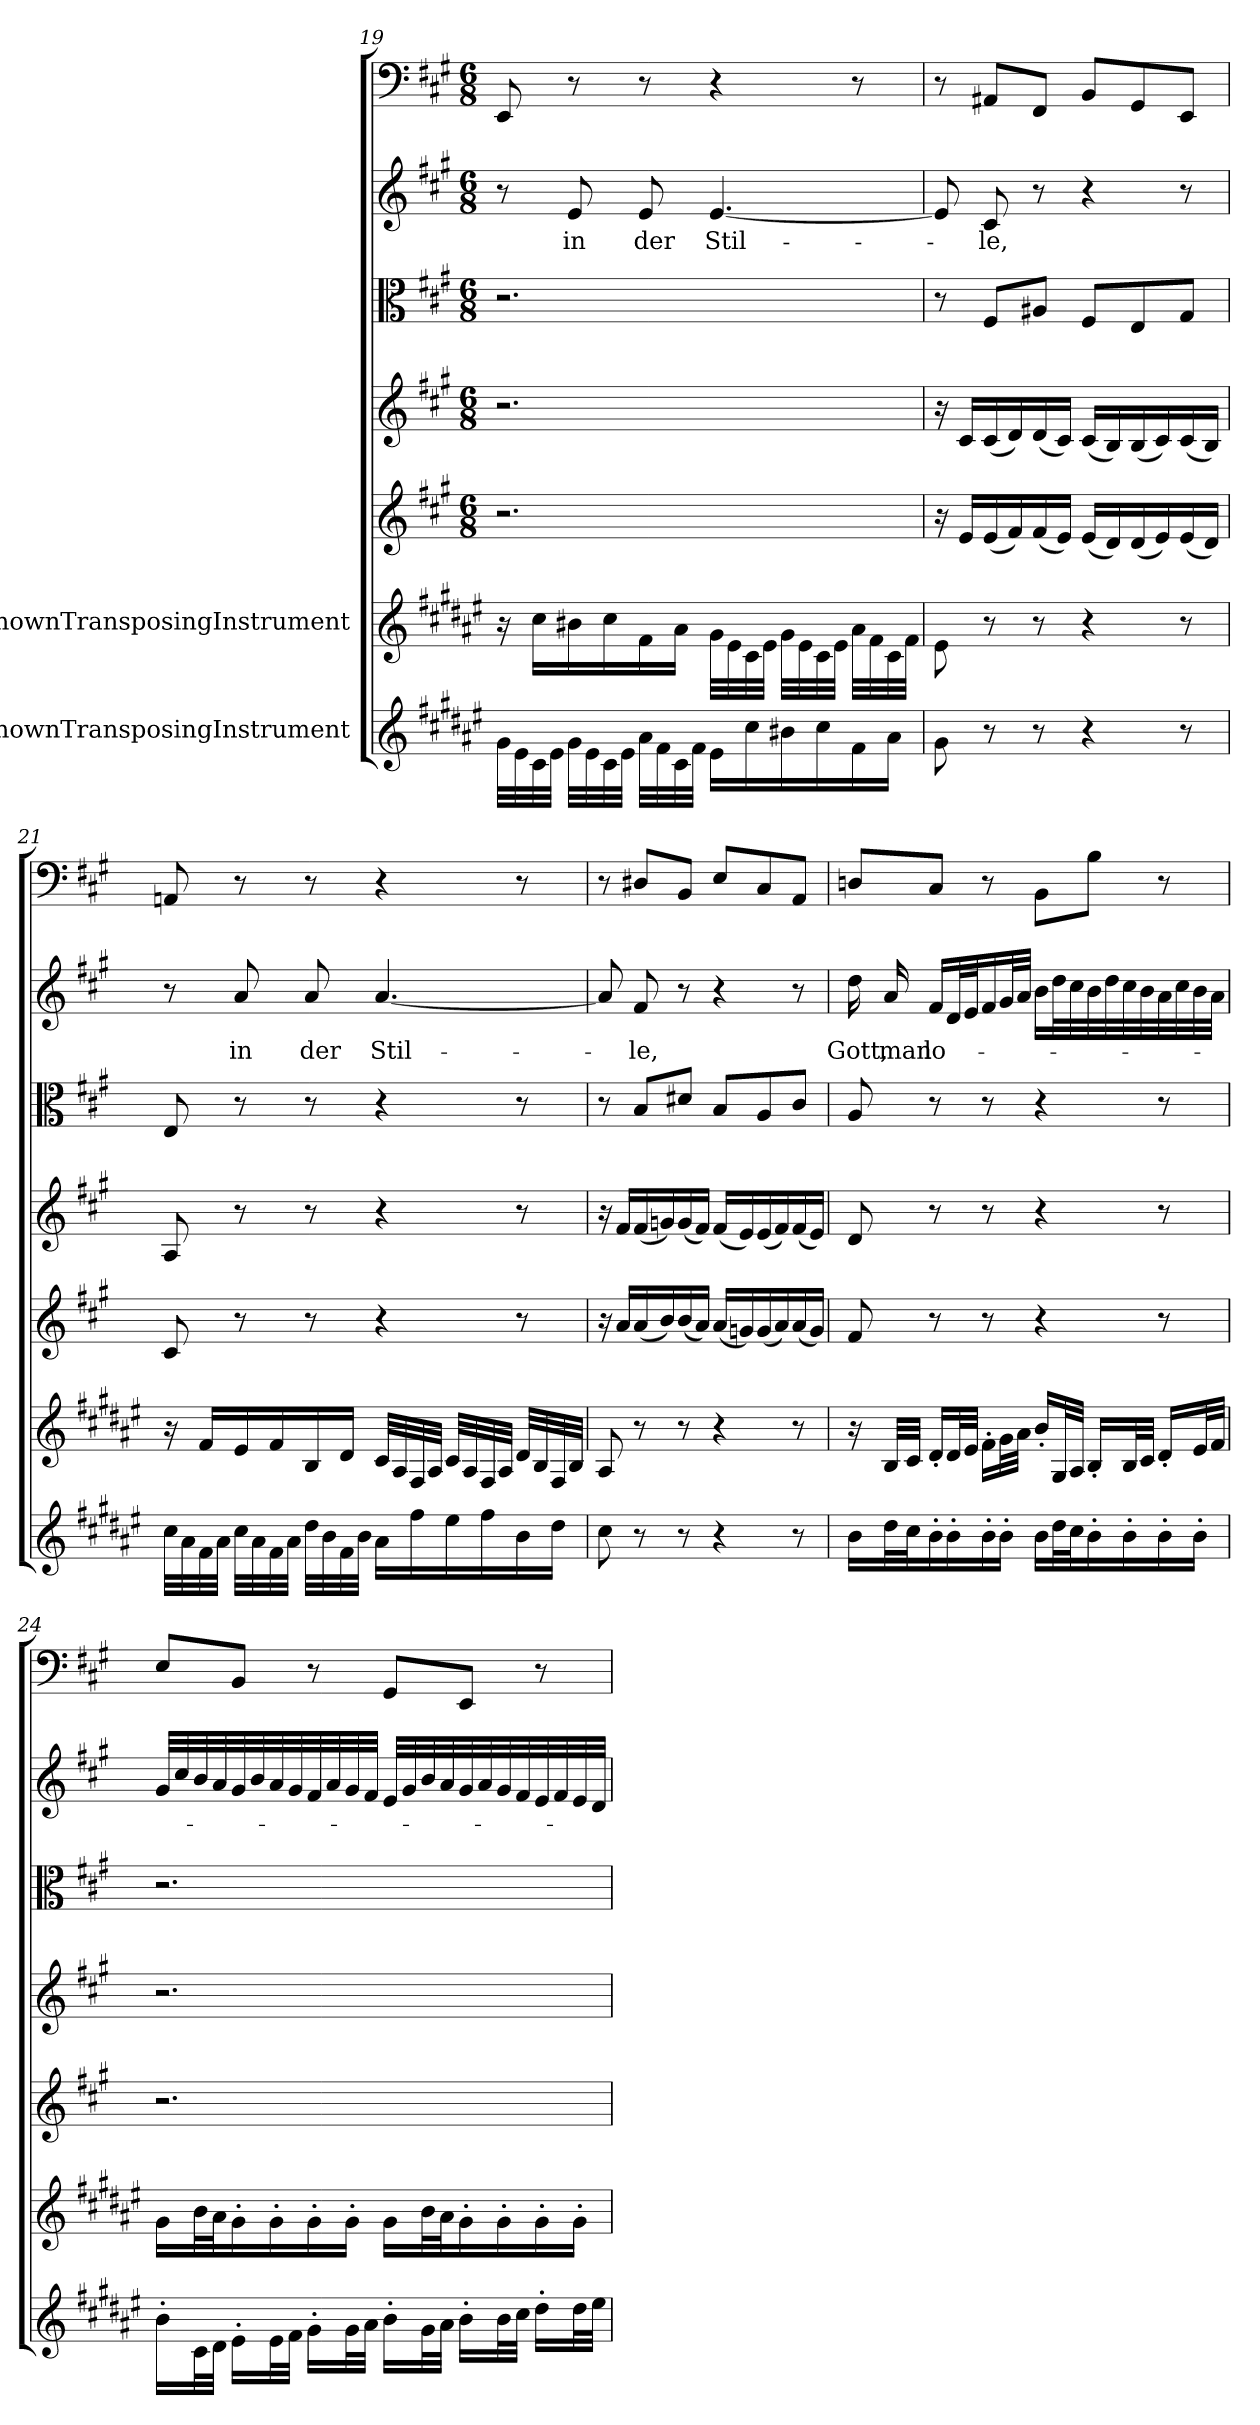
**kern	**kern	**kern	**kern	**kern	**kern	**text	**kern
*part7	*part6	*part5	*part4	*part3	*part2	*part2	*part1
*staff7	*staff6	*staff5	*staff4	*staff3	*staff2	*staff2	*staff1
*I"UnknownTransposingInstrument	*I"UnknownTransposingInstrument	*	*	*	*	*	*
*clefG2	*clefG2	*clefG2	*clefG2	*clefC3	*clefG2	*	*clefF4
*ITrd-2c-3	*ITrd-2c-3	*	*	*	*	*	*
*k[f#c#g#]	*k[f#c#g#]	*k[f#c#g#]	*k[f#c#g#]	*k[f#c#g#]	*k[f#c#g#]	*	*k[f#c#g#]
*	*	*M6/8	*M6/8	*M6/8	*M6/8	*	*M6/8
=19	=19	=19	=19	=19	=19	=19	=19
32b\LLL	16r	2.r	2.r	2.r	8r	.	8EE/
32g#\	.	.	.	.	.	.	.
32e\	16ee\LL	.	.	.	.	.	.
32g#\JJJ	.	.	.	.	.	.	.
32b\LLL	16dd#X\	.	.	.	8e/	in	8r
32g#\	.	.	.	.	.	.	.
32e\	16ee\	.	.	.	.	.	.
32g#\JJJ	.	.	.	.	.	.	.
32cc#\LLL	16a\	.	.	.	8e/	der	8r
32a\	.	.	.	.	.	.	.
32e\	16cc#\JJ	.	.	.	.	.	.
32a\JJJ	.	.	.	.	.	.	.
16g#\LL	32b\LLL	.	.	.	[4.e/	Stil-	4r
.	32g#\	.	.	.	.	.	.
16ee\	32e\	.	.	.	.	.	.
.	32g#\JJJ	.	.	.	.	.	.
16dd#X\	32b\LLL	.	.	.	.	.	.
.	32g#\	.	.	.	.	.	.
16ee\	32e\	.	.	.	.	.	.
.	32g#\JJJ	.	.	.	.	.	.
16a\	32cc#\LLL	.	.	.	.	.	8r
.	32a\	.	.	.	.	.	.
16cc#\JJ	32e\	.	.	.	.	.	.
.	32a\JJJ	.	.	.	.	.	.
=20	=20	=20	=20	=20	=20	=20	=20
8b\	8g#\	16r	16r	8r	8e/]	.	8r
.	.	16e/LL	16c#/LL	.	.	.	.
8r	8r	(16e/	(16c#/	8F#/L	8c#/	-le,	8AA#X/L
.	.	16f#/)	16d/)	.	.	.	.
8r	8r	(16f#/	(16d/	8A#X/J	8r	.	8FF#/J
.	.	16e/JJ)	16c#/JJ)	.	.	.	.
4r	4r	(16e/LL	(16c#/LL	8F#/L	4r	.	8BB/L
.	.	16d/)	16B/)	.	.	.	.
.	.	(16d/	(16B/	8E/	.	.	8GG#/
.	.	16e/)	16c#/)	.	.	.	.
8r	8r	(16e/	(16c#/	8G#/J	8r	.	8EE/J
.	.	16d/JJ)	16B/JJ)	.	.	.	.
=21	=21	=21	=21	=21	=21	=21	=21
32ee\LLL	16r	8c#/	8A/	8E/	8r	.	8AAn/
32cc#\	.	.	.	.	.	.	.
32a\	16a/LL	.	.	.	.	.	.
32cc#\JJJ	.	.	.	.	.	.	.
32ee\LLL	16g#/	8r	8r	8r	8a/	in	8r
32cc#\	.	.	.	.	.	.	.
32a\	16a/	.	.	.	.	.	.
32cc#\JJJ	.	.	.	.	.	.	.
32ff#\LLL	16d/	8r	8r	8r	8a/	der	8r
32dd\	.	.	.	.	.	.	.
32a\	16f#/JJ	.	.	.	.	.	.
32dd\JJJ	.	.	.	.	.	.	.
16cc#\LL	32e/LLL	4r	4r	4r	[4.a/	Stil-	4r
.	32c#/	.	.	.	.	.	.
16aa\	32A/	.	.	.	.	.	.
.	32c#/JJJ	.	.	.	.	.	.
16gg#\	32e/LLL	.	.	.	.	.	.
.	32c#/	.	.	.	.	.	.
16aa\	32A/	.	.	.	.	.	.
.	32c#/JJJ	.	.	.	.	.	.
16dd\	32f#/LLL	8r	8r	8r	.	.	8r
.	32d/	.	.	.	.	.	.
16ff#\JJ	32A/	.	.	.	.	.	.
.	32d/JJJ	.	.	.	.	.	.
=22	=22	=22	=22	=22	=22	=22	=22
8ee\	8c#/	16r	16r	8r	8a/]	.	8r
.	.	16a/LL	16f#/LL	.	.	.	.
8r	8r	(16a/	(16f#/	8B/L	8f#/	-le,	8D#X/L
.	.	16b/)	16gn/)	.	.	.	.
8r	8r	(16b/	(16g/	8d#X/J	8r	.	8BB/J
.	.	16a/JJ)	16f#/JJ)	.	.	.	.
4r	4r	(16a/LL	(16f#/LL	8B/L	4r	.	8E/L
.	.	16gn/)	16e/)	.	.	.	.
.	.	(16g/	(16e/	8A/	.	.	8C#/
.	.	16a/)	16f#/)	.	.	.	.
8r	8r	(16a/	(16f#/	8c#/J	8r	.	8AA/J
.	.	16g/JJ)	16e/JJ)	.	.	.	.
=23	=23	=23	=23	=23	=23	=23	=23
16dd\LL	16r	8f#/	8d/	8A/	16dd\	Gott,	8Dn/L
32ff#\L	32d/LLL	.	.	.	16a/	man	.
32ee\J	32e/JJJ	.	.	.	.	.	.
16dd'\	16f#'/LL	8r	8r	8r	16f#/LL	lo-	8C#/J
16dd'\	32f#/L	.	.	.	32d/L	.	.
.	32g#/JJJ	.	.	.	32e/J	.	.
16dd'\	16a'\LL	8r	8r	8r	16f#/	.	8r
16dd'\JJ	32b\L	.	.	.	32g#/L	.	.
.	32cc#\JJJ	.	.	.	32a/JJJ	.	.
16dd\LL	16dd'/LL	4r	4r	4r	16b\LL	.	8BB\L
32ff#\L	32B/L	.	.	.	32dd\L	.	.
32ee\J	32c#/JJJ	.	.	.	32cc#\	.	.
16dd'\	16d'/LL	.	.	.	32b\	.	8B\J
.	.	.	.	.	32dd\	.	.
16dd'\	32d/L	.	.	.	32cc#\	.	.
.	32e/JJJ	.	.	.	32b\	.	.
16dd'\	16f#'/LL	8r	8r	8r	32a\	.	8r
.	.	.	.	.	32cc#\	.	.
16dd'\JJ	32g#/L	.	.	.	32b\	.	.
.	32a/JJJ	.	.	.	32a\JJJ	.	.
=24	=24	=24	=24	=24	=24	=24	=24
16dd'\LL	16b\LL	2.r	2.r	2.r	32g#/LLL	.	8E/L
.	.	.	.	.	32cc#/	.	.
32e\L	32dd\L	.	.	.	32b/	.	.
32f#\JJJ	32cc#\J	.	.	.	32a/	.	.
16g#'\LL	16b'\	.	.	.	32g#/	.	8BB/J
.	.	.	.	.	32b/	.	.
32g#\L	16b'\	.	.	.	32a/	.	.
32a\JJJ	.	.	.	.	32g#/	.	.
16b'\LL	16b'\	.	.	.	32f#/	.	8r
.	.	.	.	.	32a/	.	.
32b\L	16b'\JJ	.	.	.	32g#/	.	.
32cc#\JJJ	.	.	.	.	32f#/JJJ	.	.
16dd'\LL	16b\LL	.	.	.	32e/LLL	.	8GG#/L
.	.	.	.	.	32g#/	.	.
32b\L	32dd\L	.	.	.	32b/	.	.
32cc#\JJJ	32cc#\J	.	.	.	32a/	.	.
16dd'\LL	16b'\	.	.	.	32g#/	.	8EE/J
.	.	.	.	.	32a/	.	.
32dd\L	16b'\	.	.	.	32g#/	.	.
32ee\JJJ	.	.	.	.	32f#/	.	.
16ff#'\LL	16b'\	.	.	.	32e/	.	8r
.	.	.	.	.	32f#/	.	.
32ff#\L	16b'\JJ	.	.	.	32e/	.	.
32gg#\JJJ	.	.	.	.	32d/JJJ	.	.
=	=	=	=	=	=	=	=
*-	*-	*-	*-	*-	*-	*-	*-
